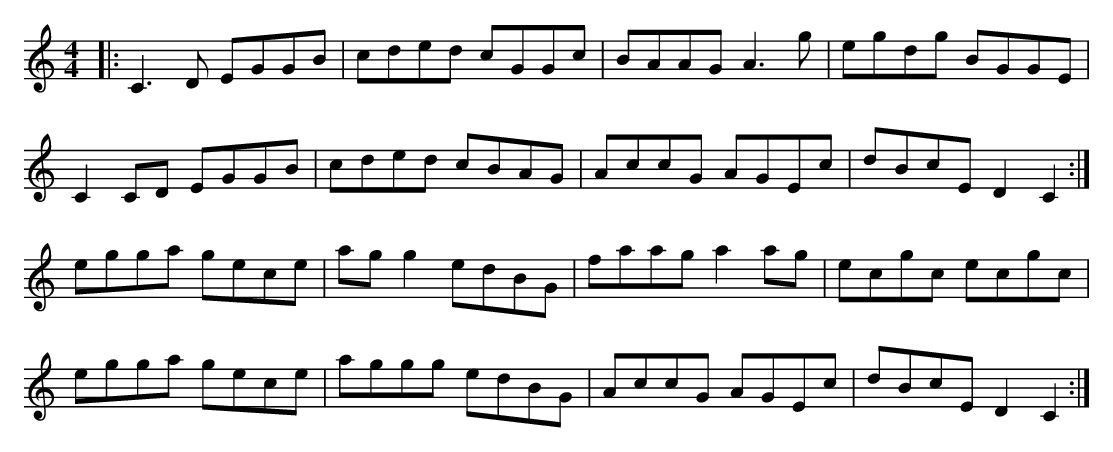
X:1
M:4/4
K:C
|:C3 D EGGB|cded cGGc|BAAG A3 g|egdg BGGE|
C2 CD EGGB|cded cBAG|AccG AGEc|dBcE D2 C2:|
egga gece|ag g2 edBG|faag a2 ag|ecgc ecgc|
egga gece|aggg edBG|AccG AGEc|dBcE D2 C2:|
